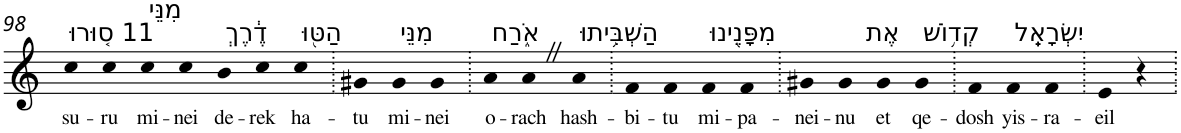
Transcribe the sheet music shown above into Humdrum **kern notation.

**kern	**text
*part1	*part1
*staff1	*staff1
*I"Piano	*
*I'Pno	*
!!LO:PB:g=z
*clefG2	*
*k[]	*
=98	=98
!LO:TX:a:t=11 ס֚וּרוּ	!
!	!LO:LY:b
4cc	su-
!	!LO:LY:b
4cc	-ru
!LO:TX:a:t=מִנֵּי	!
!	!LO:LY:b
4cc	mi-
!	!LO:LY:b
4cc	-nei
!LO:TX:a:t=דֶ֔רֶךְ	!
!	!LO:LY:b
4b	de-
!	!LO:LY:b
4cc	-rek
!LO:TX:a:t=הַטּ֖וּ	!
!	!LO:LY:b
4cc	ha-
=99.	=99.
!	!LO:LY:b
4g#X	-tu
!LO:TX:a:t=מִנֵּי	!
!	!LO:LY:b
4g#	mi-
!	!LO:LY:b
4g#	-nei
=100.	=100.
!LO:TX:a:t=אֹ֑רַח	!
!	!LO:LY:b
4a	o-
!	!LO:LY:b
4aZ	-rach
!LO:TX:a:t=הַשְׁבִּ֥יתוּ	!
!	!LO:LY:b
4a	hash-
=101.	=101.
!	!LO:LY:b
4f	-bi-
!	!LO:LY:b
4f	-tu
!LO:TX:a:t=מִפָּנֵ֖ינוּ	!
!	!LO:LY:b
4f	mi-
!	!LO:LY:b
4f	-pa-
=102.	=102.
!	!LO:LY:b
4g#X	-nei-
!	!LO:LY:b
4g#	-nu
!LO:TX:a:t=אֶת	!
!	!LO:LY:b
4g#	et
!LO:TX:a:t=קְד֥וֹשׁ	!
!	!LO:LY:b
4g#	qe-
=103.	=103.
!	!LO:LY:b
4f	-dosh
!LO:TX:a:t=יִשְׂרָאֵֽל	!
!	!LO:LY:b
4f	yis-
!	!LO:LY:b
4f	-ra-
=104.	=104.
!	!LO:LY:b
4e	-eil
4r	.
=.	=.
*-	*-
